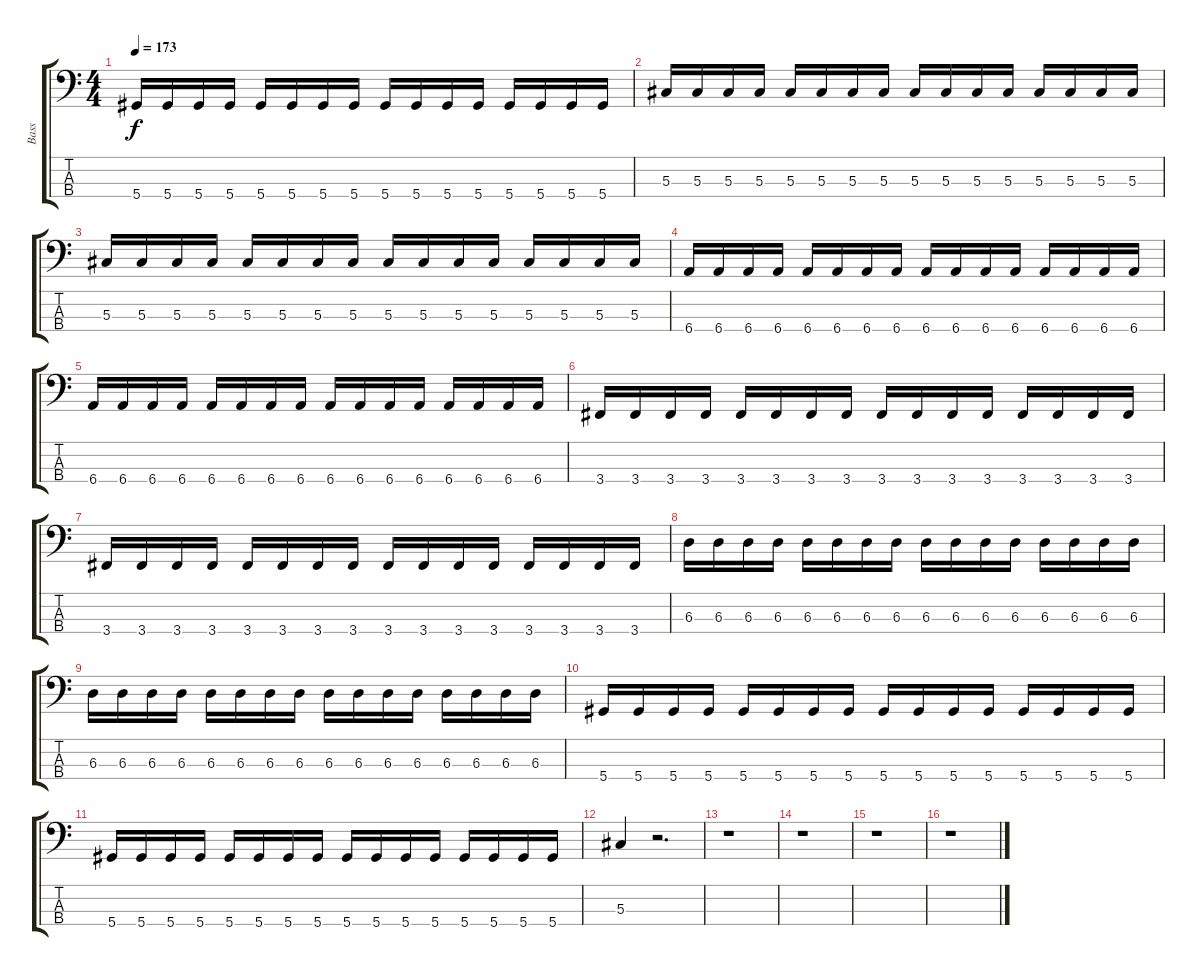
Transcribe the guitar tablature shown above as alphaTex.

\track ("Bass" "Bass") {instrument electricbasspick}
\staff {score tabs}
\tuning (Gb2 Db2 Ab1 Eb1) {hide}
\ts (4 4)
\tempo 173
\clef f4
\ks c
5.4.16{dy f} 5.4.16 5.4.16 5.4.16 5.4.16 5.4.16 5.4.16 5.4.16 5.4.16 5.4.16 5.4.16 5.4.16 5.4.16 5.4.16 5.4.16 5.4.16 |
5.3.16 5.3.16 5.3.16 5.3.16 5.3.16 5.3.16 5.3.16 5.3.16 5.3.16 5.3.16 5.3.16 5.3.16 5.3.16 5.3.16 5.3.16 5.3.16 |
5.3.16 5.3.16 5.3.16 5.3.16 5.3.16 5.3.16 5.3.16 5.3.16 5.3.16 5.3.16 5.3.16 5.3.16 5.3.16 5.3.16 5.3.16 5.3.16 |
6.4.16 6.4.16 6.4.16 6.4.16 6.4.16 6.4.16 6.4.16 6.4.16 6.4.16 6.4.16 6.4.16 6.4.16 6.4.16 6.4.16 6.4.16 6.4.16 |
6.4.16 6.4.16 6.4.16 6.4.16 6.4.16 6.4.16 6.4.16 6.4.16 6.4.16 6.4.16 6.4.16 6.4.16 6.4.16 6.4.16 6.4.16 6.4.16 |
3.4.16 3.4.16 3.4.16 3.4.16 3.4.16 3.4.16 3.4.16 3.4.16 3.4.16 3.4.16 3.4.16 3.4.16 3.4.16 3.4.16 3.4.16 3.4.16 |
3.4.16 3.4.16 3.4.16 3.4.16 3.4.16 3.4.16 3.4.16 3.4.16 3.4.16 3.4.16 3.4.16 3.4.16 3.4.16 3.4.16 3.4.16 3.4.16 |
6.3.16 6.3.16 6.3.16 6.3.16 6.3.16 6.3.16 6.3.16 6.3.16 6.3.16 6.3.16 6.3.16 6.3.16 6.3.16 6.3.16 6.3.16 6.3.16 |
6.3.16 6.3.16 6.3.16 6.3.16 6.3.16 6.3.16 6.3.16 6.3.16 6.3.16 6.3.16 6.3.16 6.3.16 6.3.16 6.3.16 6.3.16 6.3.16 |
5.4.16 5.4.16 5.4.16 5.4.16 5.4.16 5.4.16 5.4.16 5.4.16 5.4.16 5.4.16 5.4.16 5.4.16 5.4.16 5.4.16 5.4.16 5.4.16 |
5.4.16 5.4.16 5.4.16 5.4.16 5.4.16 5.4.16 5.4.16 5.4.16 5.4.16 5.4.16 5.4.16 5.4.16 5.4.16 5.4.16 5.4.16 5.4.16 |
5.3.4 r.2{d} |
r.1 |
r.1 |
r.1 |
r.1
